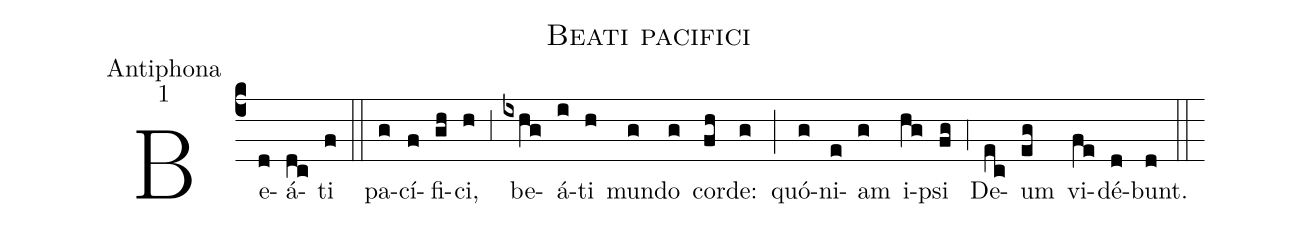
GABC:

name:Beati pacifici;
office-part:Antiphona;
mode:1;
%%
(c4) Be(d)á(dc)ti(f) (::)
pa(g)cí(f)fi(gh)ci,(h) (,3) be(ixhg)á(i)ti(h) mun(g)do(g) cor(fh)de:(g) (;) quó(g)ni(e)am(g) i(hg)psi(fg) (,4) De(ec)um(eg) vi(fe)dé(d)bunt.(d) (::)
